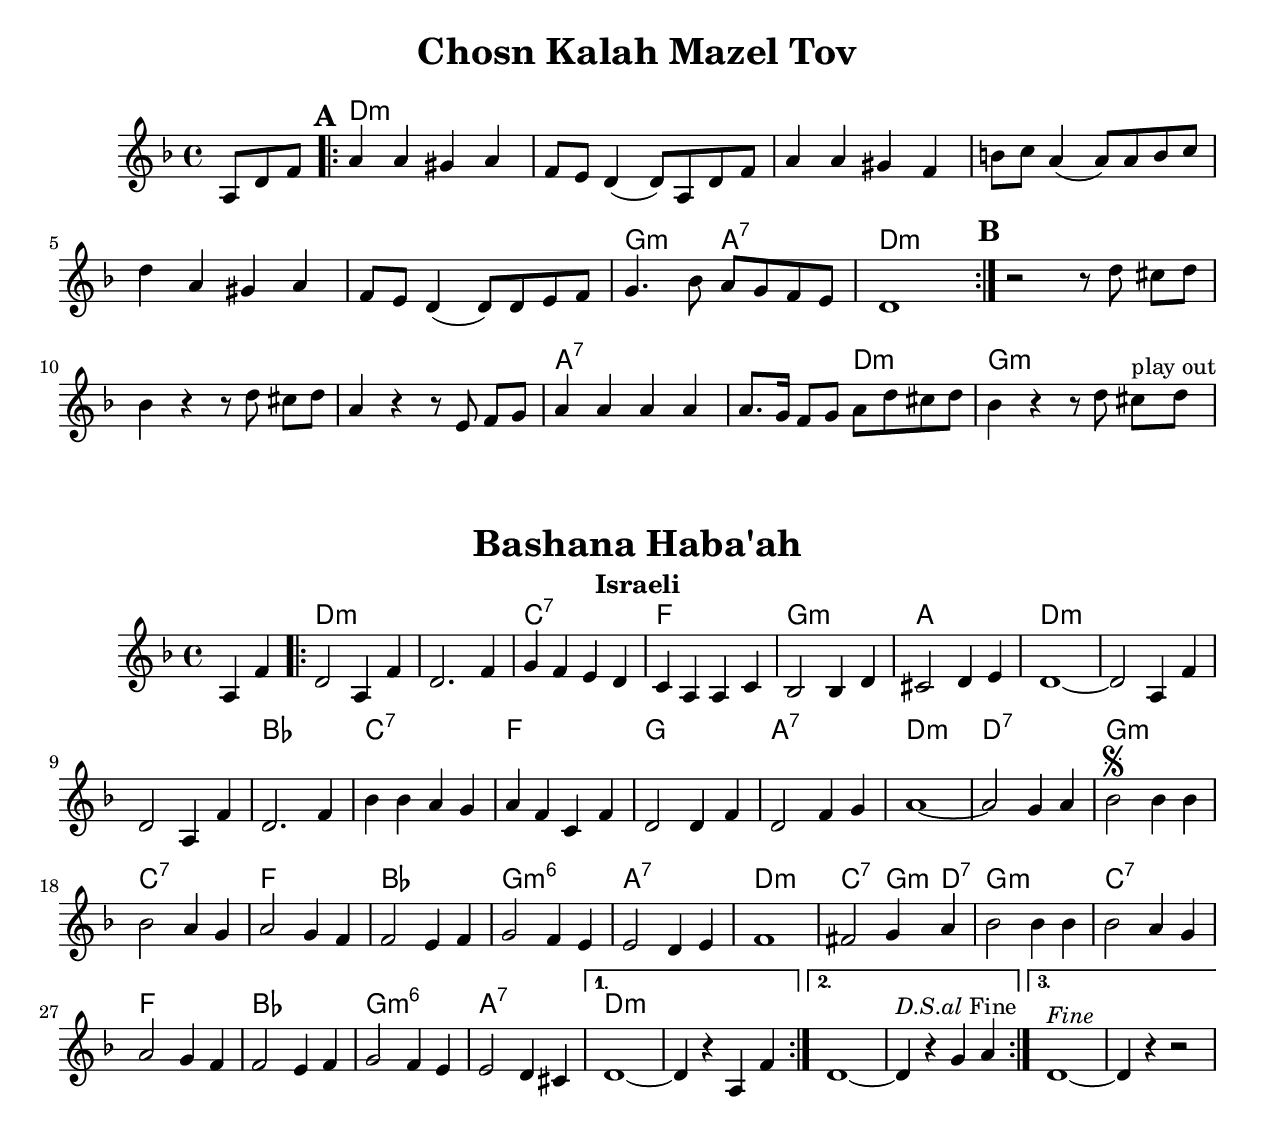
\version "2.18.0"

\paper {
  print-all-headers = ##t
  #(set-paper-size "letter")
}

\version "2.18.0"

\paper{
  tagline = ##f
  print-all-headers = ##t
  #(set-paper-size "letter")
}
date = #(strftime "%d-%m-%Y" (localtime (current-time)))

%\markup{ \italic{ " Updated " \date  }
%\markup{ Got something to say? }

%#################################### Melody ########################
melody = \transpose d c \relative c' {
  \clef treble
  \key e \minor
  \time 4/4
  \set Score.markFormatter = #format-mark-box-alphabet

  \partial 8*3 b8 e g  %lead in notes

  \repeat volta 2{
  \mark \default
    b4 b ais b
    g8 fis e4(e8)b e g|
    b4 b ais g|
    cis8 d b4(b8) b cis d|%4

    e4 b ais b
    g8 fis e4(e8) e fis g
    a4. c8 b a g fis
    e1|

  }


  %\repeat volta 2{
  \mark \default
  r2 r8 e'  dis [e]
  c4 r r8 e dis [e]
  b4  r r8 fis g [a] %?
  b4 b b b
  b8. a16 g8 a b e dis e|
  c4 r r8 e8 dis ^\markup{ play out } [e]
  % }
  % \alternative { { }{ } }

}
%################################# Lyrics #####################
%\addlyrics{  }
%################################# Chords #######################
harmonies = \transpose d c \chordmode {
  s8*3 e1*6:m  a2:m b2:7 e1:m
  %b section
  s2 e2:m s1*2 b1:7 s2 e2:m a1:m
}

\score {
  <<
    \new ChordNames {
      \set chordChanges = ##t
      \harmonies
    }
    \new Staff
    \melody
  >>
  \header{
    title= "Chosn Kalah Mazel Tov"
    subtitle=""
    composer= ""
    instrument =""
    arranger= ""
  }
  \layout{indent = 1.0\cm}
  \midi{
    \tempo 4 = 120
  }
}


\version "2.18.0"

\paper{
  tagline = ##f
  print-all-headers = ##t
  #(set-paper-size "letter")
}
date = #(strftime "%d-%m-%Y" (localtime (current-time)))

%\markup{ \italic{ " Updated " \date  }
%\markup{ Got something to say? }

%#################################### Melody ########################
melody = \transpose d c \relative c' {
  \clef treble
  \key e \minor
  \time 4/4

  \partial 4*2 b4 g'   %lead in notes

  \repeat volta 3{
    e2 b4 g'
    e2. g4|
    a4 g fis e
    d4 b b d

    c2 c4 e
    dis2 e4 fis
    e1 ~
    e2 b4 g'

    e2 b4 g'
    e2. g4

    c4 c b a
    b4 g d g
    e2 e4 g
    e2 g4 a
    b1~

    b2 a4 b
    c2 \segno c4 c
    c2 b4 a
    b2 a4 g g2 fis4 g

    a2 g4 fis
    fis2 e4 fis
    g1~    %doesn't work
    gis2 a4 b
    c2 c4 c

    c2 b4 a
    b2 a4 g
    g2 fis4 g
    a2 g4 fis|
    fis2 e4 dis


  }
  \alternative {
    {e1~e4 r b   g'}
    {e1~e4 ^\markup {\italic D.S.al Fine}r a b }
    {e,1 ^\markup {\italic Fine}~e4 r r2}
  }
}

%################################# Lyrics #####################
%\addlyrics{  }
%################################# Chords #######################
harmonies = \transpose d c\chordmode {
  s2 e1*2:m  d1:7 g1 a1:m
  b1 e1:m s1*2 c1
  d1:7 g1 a1 b1:7 e1:m
  e1:7 a1:m d1:7 g1 c1
  a1:m6 b1:7 e1:m d2:7 a4:m e4:7 a1:m
  d1:7 g1 c1 a1:m6 b1:7
  e1:m
}

\score {
  <<
    \new ChordNames {
      \set chordChanges = ##t
      \harmonies
    }
    \new Staff
    \melody
  >>
  \header{
    title= "Bashana Haba'ah"
    subtitle="Israeli"
    composer= ""
    instrument =""
    arranger= ""
  }
  \layout{indent = 1.0\cm}
  \midi{
    \tempo 4 = 120
  }
}
